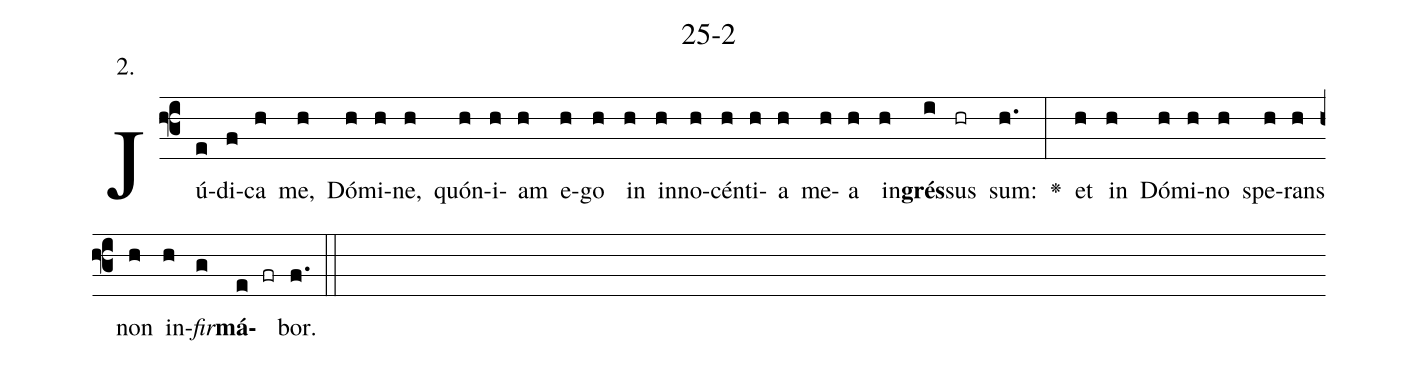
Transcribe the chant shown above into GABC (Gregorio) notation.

name: 25-2;
annotation: 2.;
%%
(f3)Jú(e)di(f)ca(h) me,(h) Dó(h)mi(h)ne,(h) quón(h)i(h)am(h) e(h)go(h) in(h) in(h)no(h)cén(h)ti(h)a(h) me(h)a(h) in(h)<b>grés</b>(i)sus(hr) sum:(h.) <v>\greheightstar</v>(:) et(h) in(h) Dó(h)mi(h)no(h) spe(h)rans(h) non(h) in(h)<i>fir</i>(g)<b>má</b>(e fr)bor.(f.) (::)


%E(h) u(h) o(h) u(g) a(e) e.(f.) (::)
